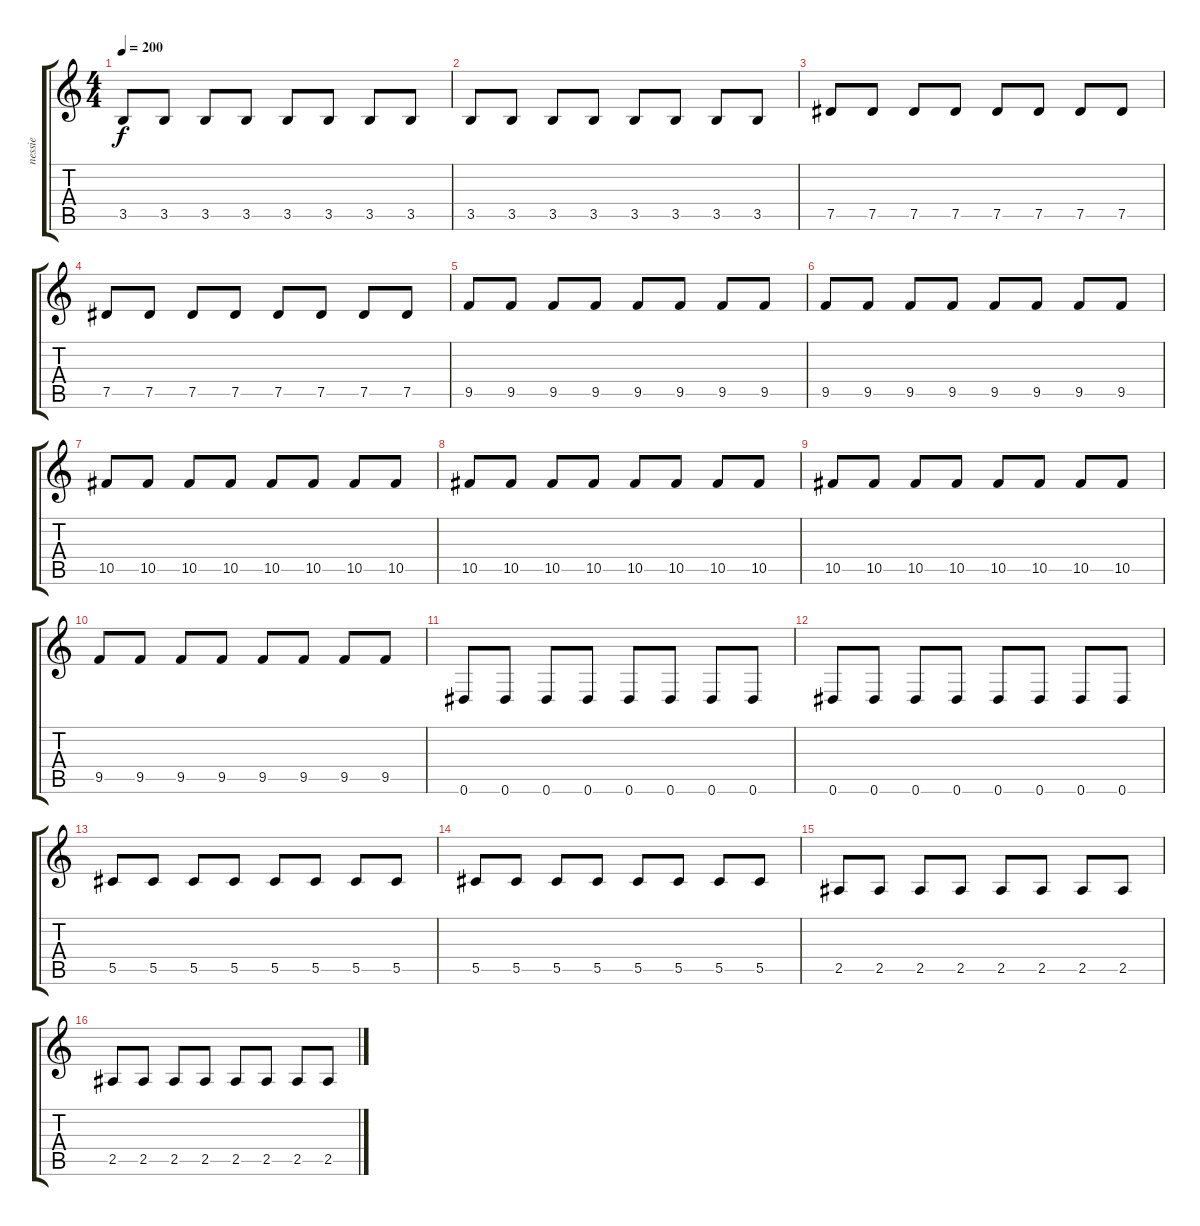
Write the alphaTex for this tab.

\track ("nessie" "nessie") {instrument distortionguitar}
\staff {score tabs}
\tuning (Eb4 Bb3 Gb3 Db3 Ab2 Eb2) {hide}
\ts (4 4)
\tempo 200
\clef g2
\ks c
3.5.8{dy f} 3.5.8 3.5.8 3.5.8 3.5.8 3.5.8 3.5.8 3.5.8 |
3.5.8 3.5.8 3.5.8 3.5.8 3.5.8 3.5.8 3.5.8 3.5.8 |
7.5.8 7.5.8 7.5.8 7.5.8 7.5.8 7.5.8 7.5.8 7.5.8 |
7.5.8 7.5.8 7.5.8 7.5.8 7.5.8 7.5.8 7.5.8 7.5.8 |
9.5.8 9.5.8 9.5.8 9.5.8 9.5.8 9.5.8 9.5.8 9.5.8 |
9.5.8 9.5.8 9.5.8 9.5.8 9.5.8 9.5.8 9.5.8 9.5.8 |
10.5.8 10.5.8 10.5.8 10.5.8 10.5.8 10.5.8 10.5.8 10.5.8 |
10.5.8 10.5.8 10.5.8 10.5.8 10.5.8 10.5.8 10.5.8 10.5.8 |
10.5.8 10.5.8 10.5.8 10.5.8 10.5.8 10.5.8 10.5.8 10.5.8 |
9.5.8 9.5.8 9.5.8 9.5.8 9.5.8 9.5.8 9.5.8 9.5.8 |
0.6.8 0.6.8 0.6.8 0.6.8 0.6.8 0.6.8 0.6.8 0.6.8 |
0.6.8 0.6.8 0.6.8 0.6.8 0.6.8 0.6.8 0.6.8 0.6.8 |
5.5.8 5.5.8 5.5.8 5.5.8 5.5.8 5.5.8 5.5.8 5.5.8 |
5.5.8 5.5.8 5.5.8 5.5.8 5.5.8 5.5.8 5.5.8 5.5.8 |
2.5.8 2.5.8 2.5.8 2.5.8 2.5.8 2.5.8 2.5.8 2.5.8 |
2.5.8 2.5.8 2.5.8 2.5.8 2.5.8 2.5.8 2.5.8 2.5.8
